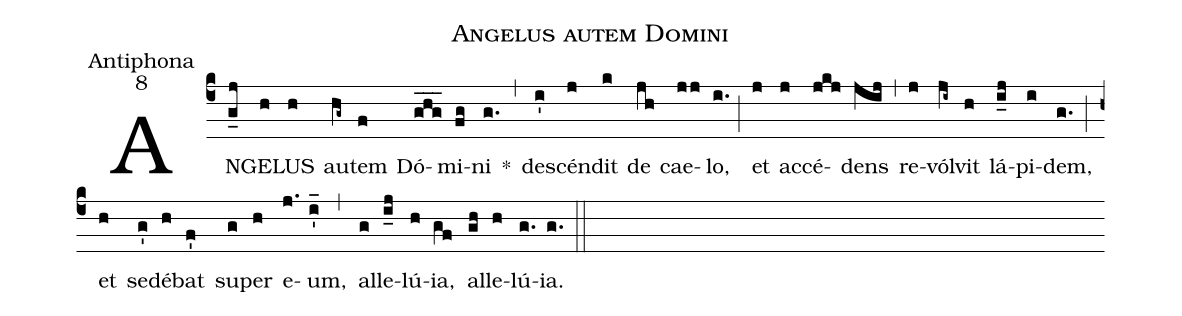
name:Angelus autem Domini;
office-part:Antiphona;
mode:8;
%%
(c4) AN(g_j)GE(h)LUS(h) au(hg~)tem(f) Dó(ghg___)mi(fg)ni(g.) *(,) de(i')scén(j)dit(k) de(jh) cae(jj)lo,(i.) (;) et(j) ac(j)cé(jkj)dens(jij) (,) re(j)vól(ji~)vit(h) lá(i_j)pi(i)dem,(g.) (;) et(h) se(g')dé(h)bat(f') su(g)per(h) e(j.)um,(i'_) (,) al(g)le(i_j)lú(h)ia,(gf) al(gh)le(h)lú(g.)ia.(g.) (::)
